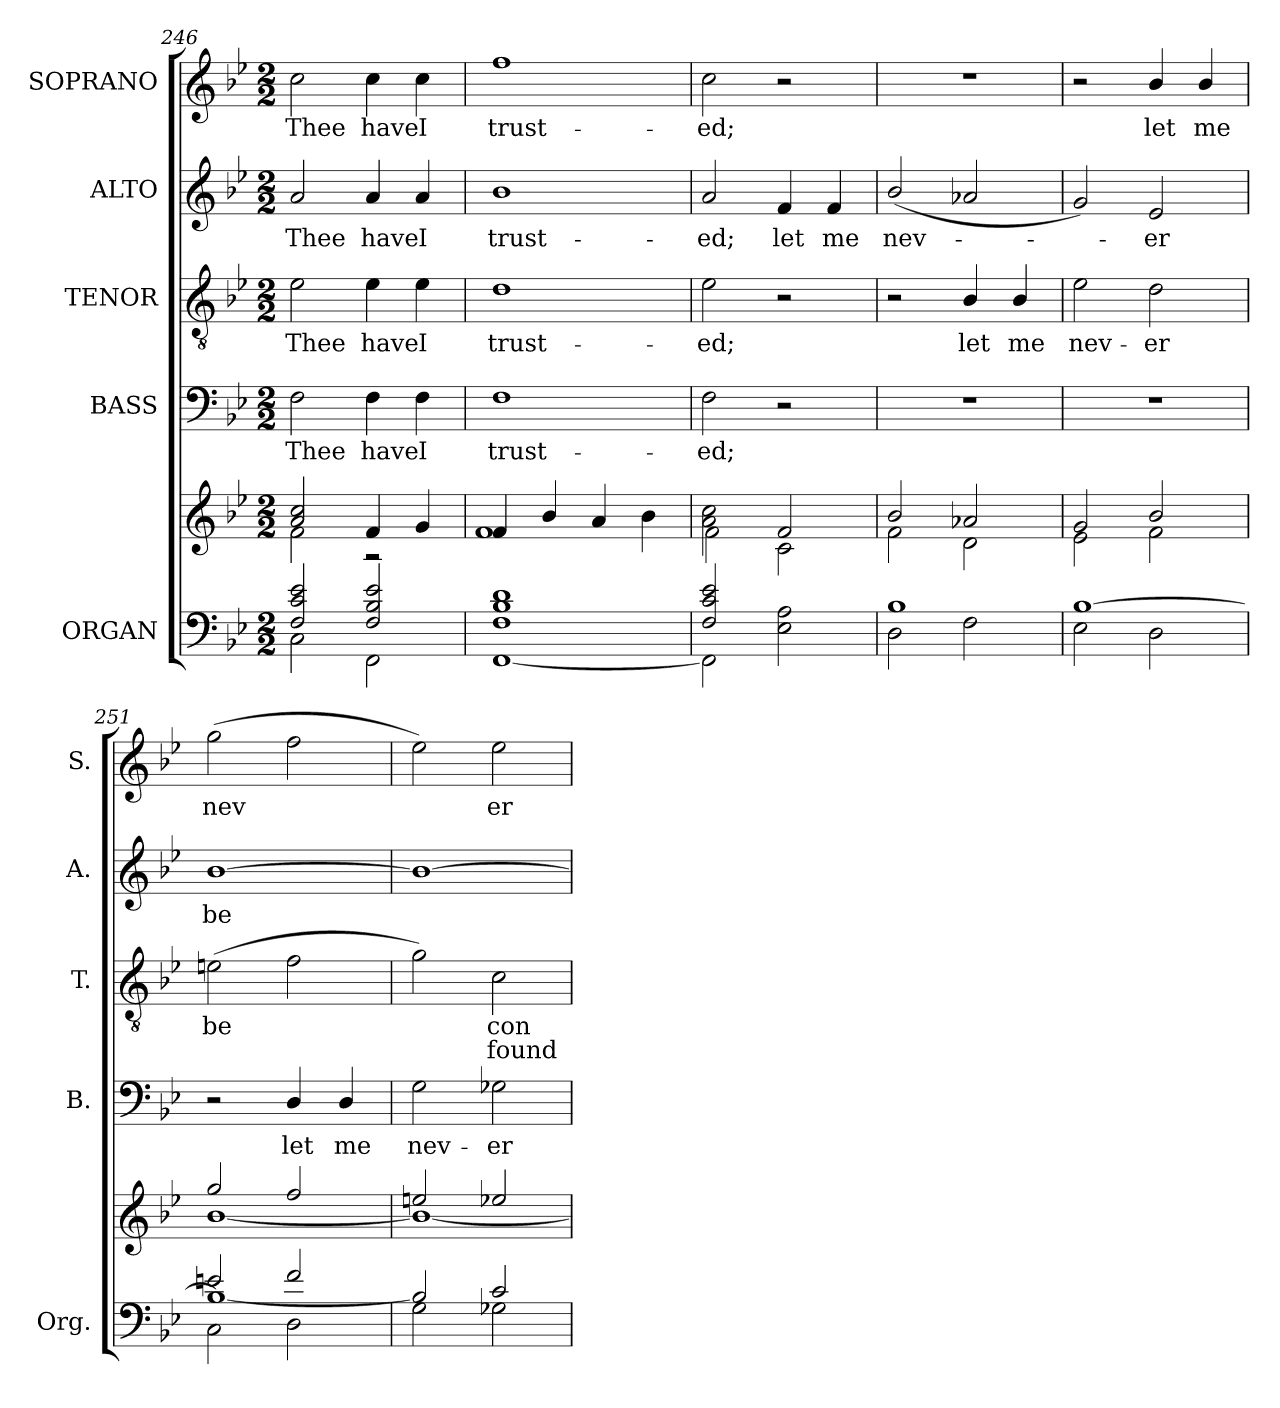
**kern	**kern	**kern	**text	**kern	**text	**text	**kern	**text	**kern	**text
*part5	*part5	*part4	*part4	*part3	*part3	*part3	*part2	*part2	*part1	*part1
*staff6	*staff5	*staff4	*staff4	*staff3	*staff3	*staff3	*staff2	*staff2	*staff1	*staff1
*I"ORGAN	*	*I"BASS	*	*I"TENOR	*	*	*I"ALTO	*	*I"SOPRANO	*
*I'Org.	*	*I'B.	*	*I'T.	*	*	*I'A.	*	*I'S.	*
*clefF4	*clefG2	*clefF4	*	*clefGv2	*	*	*clefG2	*	*clefG2	*
*	*	*	*	*ITrd7c12	*	*	*	*	*	*
*k[b-e-]	*k[b-e-]	*k[b-e-]	*	*k[b-e-]	*	*	*k[b-e-]	*	*k[b-e-]	*
*B-:	*B-:	*B-:	*	*B-:	*	*	*B-:	*	*B-:	*
*M2/2	*M2/2	*M2/2	*	*M2/2	*	*	*M2/2	*	*M2/2	*
=246	=246	=246	=246	=246	=246	=246	=246	=246	=246	=246
*^	*^	*	*	*	*	*	*	*	*	*
!	!	!	!	!	!LO:LY:b:color=#000000	!	!	!	!	!	!	!
!	!	!	!	!	!	!	!LO:LY:b:color=#000000	!	!	!	!	!
!	!	!	!	!	!	!	!	!	!	!LO:LY:b:color=#000000	!	!
!	!	!	!	!	!	!	!	!	!	!	!	!LO:LY:b:color=#000000
2Fi/ 2ci 2e-i	2Ci\	2ai/ 2cci	2fi\	2Fi\	Thee	2E-i\	Thee	.	2ai/	Thee	2cci\	Thee
!	!	!	!	!	!LO:LY:b:color=#000000	!	!	!	!	!	!	!
!	!	!	!	!	!	!	!LO:LY:b:color=#000000	!	!	!	!	!
!	!	!	!	!	!	!	!	!	!	!LO:LY:b:color=#000000	!	!
!	!	!	!	!	!	!	!	!	!	!	!	!LO:LY:b:color=#000000
2Fi/ 2B-i 2e-i	2FFi\	4fi/	2r	4Fi\	have	4E-i\	have	.	4ai/	have	4cci\	have
!	!	!	!	!	!LO:LY:b:color=#000000	!	!	!	!	!	!	!
!	!	!	!	!	!	!	!LO:LY:b:color=#000000	!	!	!	!	!
!	!	!	!	!	!	!	!	!	!	!LO:LY:b:color=#000000	!	!
!	!	!	!	!	!	!	!	!	!	!	!	!LO:LY:b:color=#000000
.	.	4gi/	.	4Fi\	I	4E-i\	I	.	4ai/	I	4cci\	I
=247	=247	=247	=247	=247	=247	=247	=247	=247	=247	=247	=247	=247
!	!	!	!	!	!LO:LY:b:color=#000000	!	!	!	!	!	!	!
!	!	!	!	!	!	!	!LO:LY:b:color=#000000	!	!	!	!	!
!	!	!	!	!	!	!	!	!	!	!LO:LY:b:color=#000000	!	!
!	!	!	!	!	!	!	!	!	!	!	!	!LO:LY:b:color=#000000
1Fi 1B-i 1di	[1FFi	4fi/	1fi	1Fi	trust-	1Di	trust-	.	1b-i	trust-	1ffi	trust-
.	.	4b-i/	.	.	.	.	.	.	.	.	.	.
.	.	4ai/	.	.	.	.	.	.	.	.	.	.
.	.	4b-i\	.	.	.	.	.	.	.	.	.	.
=248	=248	=248	=248	=248	=248	=248	=248	=248	=248	=248	=248	=248
!	!	!	!	!	!LO:LY:b:color=#000000	!	!	!	!	!	!	!
!	!	!	!	!	!	!	!LO:LY:b:color=#000000	!	!	!	!	!
!	!	!	!	!	!	!	!	!	!	!LO:LY:b:color=#000000	!	!
!	!	!	!	!	!	!	!	!	!	!	!	!LO:LY:b:color=#000000
2Fi/ 2ci 2e-i	2FFi\]	2ai\ 2cci	2fi\	2Fi\	-ed;	2E-i\	-ed;	.	2ai/	-ed;	2cci\	-ed;
!	!	!	!	!	!	!	!	!	!	!LO:LY:b:color=#000000	!	!
2E-i\ 2Ai	2ryy	2fi/	2ci\	2r	.	2r	.	.	4fi/	let	2r	.
!	!	!	!	!	!	!	!	!	!	!LO:LY:b:color=#000000	!	!
.	.	.	.	.	.	.	.	.	4fi/	me	.	.
=249	=249	=249	=249	=249	=249	=249	=249	=249	=249	=249	=249	=249
!	!	!	!	!	!	!	!	!	!	!LO:LY:b:color=#000000	!	!
1B-i	2Di\	2b-i/	2fi\	1r	.	2r	.	.	(2b-i/	nev-	1r	.
!	!	!	!	!	!	!	!LO:LY:b:color=#000000	!	!	!	!	!
.	2Fi\	2a-Xi/	2di\	.	.	4BB-i/	let	.	2a-Xi/	.	.	.
!	!	!	!	!	!	!	!LO:LY:b:color=#000000	!	!	!	!	!
.	.	.	.	.	.	4BB-i/	me	.	.	.	.	.
!!LO:LB:g=z
=250	=250	=250	=250	=250	=250	=250	=250	=250	=250	=250	=250	=250
!	!	!	!	!	!	!	!LO:LY:b:color=#000000	!	!	!	!	!
[1B-i	2E-i\	2gi/	2e-i\	1r	.	2E-i\	nev-	.	2gi/)	.	2r	.
!	!	!	!	!	!	!	!LO:LY:b:color=#000000	!	!	!	!	!
!	!	!	!	!	!	!	!	!	!	!LO:LY:b:color=#000000	!	!
!	!	!	!	!	!	!	!	!	!	!	!	!LO:LY:b:color=#000000
.	2Di\	2b-i/	2fi\	.	.	2Di\	-er	.	2e-i/	-er	4b-i/	let
!	!	!	!	!	!	!	!	!	!	!	!	!LO:LY:b:color=#000000
.	.	.	.	.	.	.	.	.	.	.	4b-i/	me
=251	=251	=251	=251	=251	=251	=251	=251	=251	=251	=251	=251	=251
*	*^	*	*	*	*	*	*	*	*	*	*	*
!	!	!	!	!	!	!	!	!LO:LY:b:color=#000000	!	!	!	!	!
!	!	!	!	!	!	!	!	!	!	!	!LO:LY:b:color=#000000	!	!
!	!	!	!	!	!	!	!	!	!	!	!	!	!LO:LY:b:color=#000000
2eni/	1B-i_	2Ci\	2ggi/	[1b-i	2r	.	(2Eni\	be	.	[1b-i	be	(2ggi\	nev-
!	!	!	!	!	!	!LO:LY:b:color=#000000	!	!	!	!	!	!	!
!	!	!	!	!	!	!	!	!	!	!	!	!	!LO:LY:b:color=#000000
2fi/	.	2Di\	2ffi/	.	4Di/	let	2Fi\	.	.	.	.	2ffi\	--
!	!	!	!	!	!	!LO:LY:b:color=#000000	!	!	!	!	!	!	!
.	.	.	.	.	4Di/	me	.	.	.	.	.	.	.
*	*v	*v	*	*	*	*	*	*	*	*	*	*	*
=252	=252	=252	=252	=252	=252	=252	=252	=252	=252	=252	=252	=252
!	!	!	!	!	!LO:LY:b:color=#000000	!	!	!	!	!	!	!
!	!	!	!	!	!	!	!	!	!	!	!	!LO:LY:b:color=#000000
2B-i/]	2Gi\	2eeni/	1b-i_	2Gi\	nev-	2Gi\)	.	.	1b-i_	.	2ee-i\)	-
!	!	!	!	!	!LO:LY:b:color=#000000	!	!	!	!	!	!	!
!	!	!	!	!	!	!	!LO:LY:b:color=#000000	!LO:LY:b:color=#000000	!	!	!	!
!	!	!	!	!	!	!	!	!	!	!	!	!LO:LY:b:color=#000000
2ci/	2G-Xi\	2ee-Xi/	.	2G-Xi\	-er	2Ci\	con-	-found-	.	.	2ee-i\	er
*v	*v	*	*	*	*	*	*	*	*	*	*	*
*	*v	*v	*	*	*	*	*	*	*	*	*
=	=	=	=	=	=	=	=	=	=	=
*-	*-	*-	*-	*-	*-	*-	*-	*-	*-	*-
